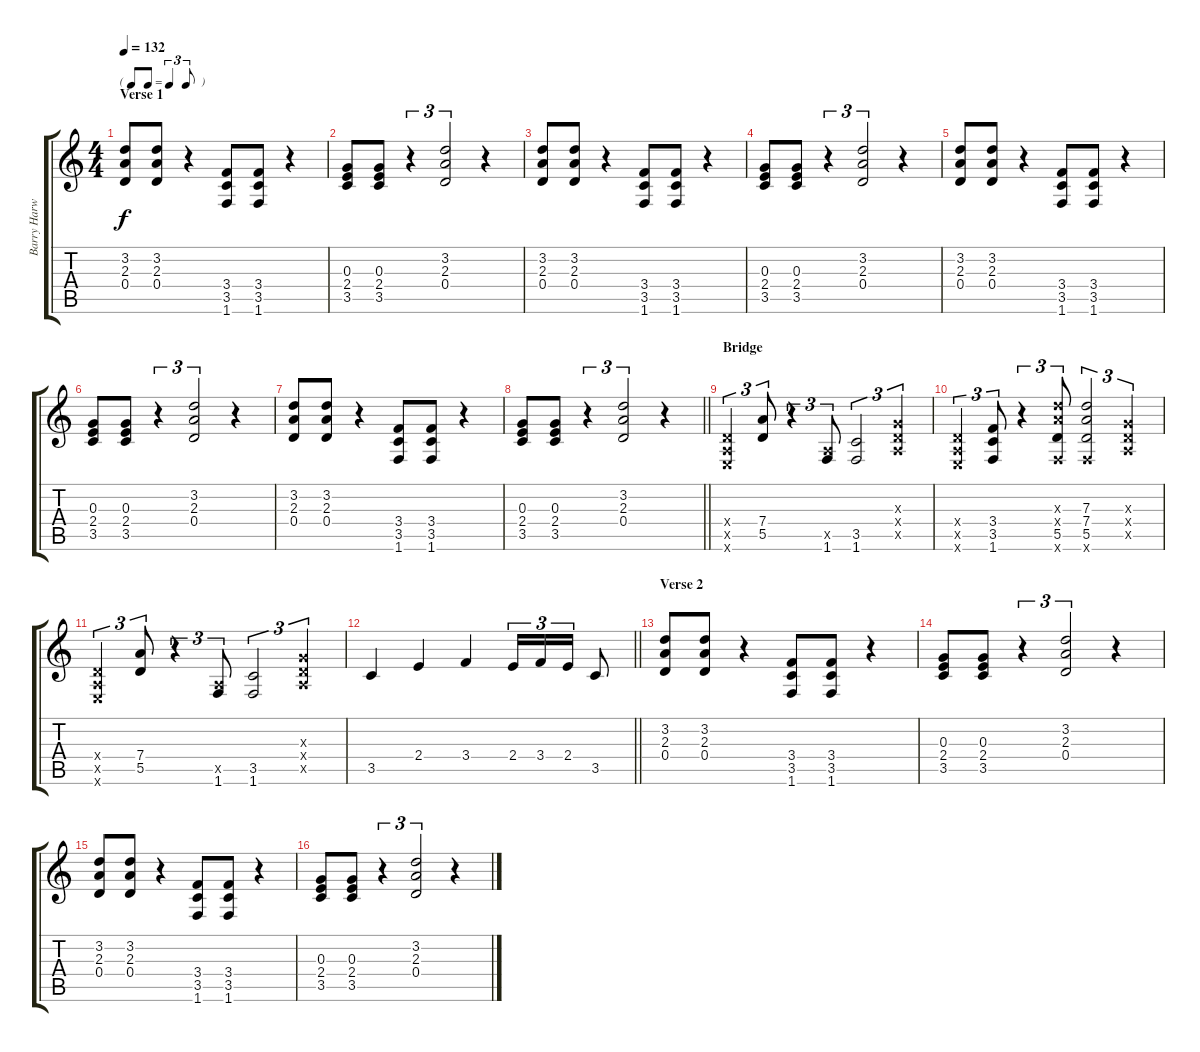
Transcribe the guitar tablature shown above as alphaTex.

\track ("Barry Harwood (Rhythm I)" "Barry Harw") {instrument overdrivenguitar}
\staff {score tabs}
\tuning (E4 B3 G3 D3 A2 E2) {hide}
\ts (4 4)
\tf triplet8th
\section ("" "Verse 1")
\tempo 132
\clef g2
\ks c
(3.2 2.3 0.4).8{dy f} (3.2 2.3 0.4).8 r.4 (3.4 3.5 1.6).8 (3.4 3.5 1.6).8 r.4 |
(0.3 2.4 3.5).8 (0.3 2.4 3.5).8 r.4{tu (3 2)} (3.2 2.3 0.4).2{tu (3 2)} r.4 |
(3.2 2.3 0.4).8 (3.2 2.3 0.4).8 r.4 (3.4 3.5 1.6).8 (3.4 3.5 1.6).8 r.4 |
(0.3 2.4 3.5).8 (0.3 2.4 3.5).8 r.4{tu (3 2)} (3.2 2.3 0.4).2{tu (3 2)} r.4 |
(3.2 2.3 0.4).8 (3.2 2.3 0.4).8 r.4 (3.4 3.5 1.6).8 (3.4 3.5 1.6).8 r.4 |
(0.3 2.4 3.5).8 (0.3 2.4 3.5).8 r.4{tu (3 2)} (3.2 2.3 0.4).2{tu (3 2)} r.4 |
(3.2 2.3 0.4).8 (3.2 2.3 0.4).8 r.4 (3.4 3.5 1.6).8 (3.4 3.5 1.6).8 r.4 |
\barLineRight lightlight
(0.3 2.4 3.5).8 (0.3 2.4 3.5).8 r.4{tu (3 2)} (3.2 2.3 0.4).2{tu (3 2)} r.4 |
\section ("" "Bridge")
(0.4{x} 0.5{x} 0.6{x}).4{tu (3 2)} (7.4 5.5).8{tu (3 2)} r.4{tu (3 2)} (0.5{x} 1.6).8{tu (3 2)} (3.5 1.6).2{tu (3 2)} (0.3{x} 0.4{x} 0.5{x}).4{tu (3 2)} |
(0.4{x} 0.5{x} 0.6{x}).4{tu (3 2)} (3.4 3.5 1.6).8{tu (3 2)} r.4{tu (3 2)} (7.3{x} 7.4{x} 5.5 1.6{x}).8{tu (3 2)} (7.3 7.4 5.5 1.6{x}).2{tu (3 2)} (0.3{x} 0.4{x} 0.5{x}).4{tu (3 2)} |
(0.4{x} 0.5{x} 0.6{x}).4{tu (3 2)} (7.4 5.5).8{tu (3 2)} r.4{tu (3 2)} (0.5{x} 1.6).8{tu (3 2)} (3.5 1.6).2{tu (3 2)} (0.3{x} 0.4{x} 0.5{x}).4{tu (3 2)} |
\barLineRight lightlight
3.5.4 2.4.4 3.4.4 2.4.16{tu (3 2)} 3.4.16{tu (3 2)} 2.4.16{tu (3 2)} 3.5.8 |
\section ("" "Verse 2")
(3.2 2.3 0.4).8 (3.2 2.3 0.4).8 r.4 (3.4 3.5 1.6).8 (3.4 3.5 1.6).8 r.4 |
(0.3 2.4 3.5).8 (0.3 2.4 3.5).8 r.4{tu (3 2)} (3.2 2.3 0.4).2{tu (3 2)} r.4 |
(3.2 2.3 0.4).8 (3.2 2.3 0.4).8 r.4 (3.4 3.5 1.6).8 (3.4 3.5 1.6).8 r.4 |
(0.3 2.4 3.5).8 (0.3 2.4 3.5).8 r.4{tu (3 2)} (3.2 2.3 0.4).2{tu (3 2)} r.4
